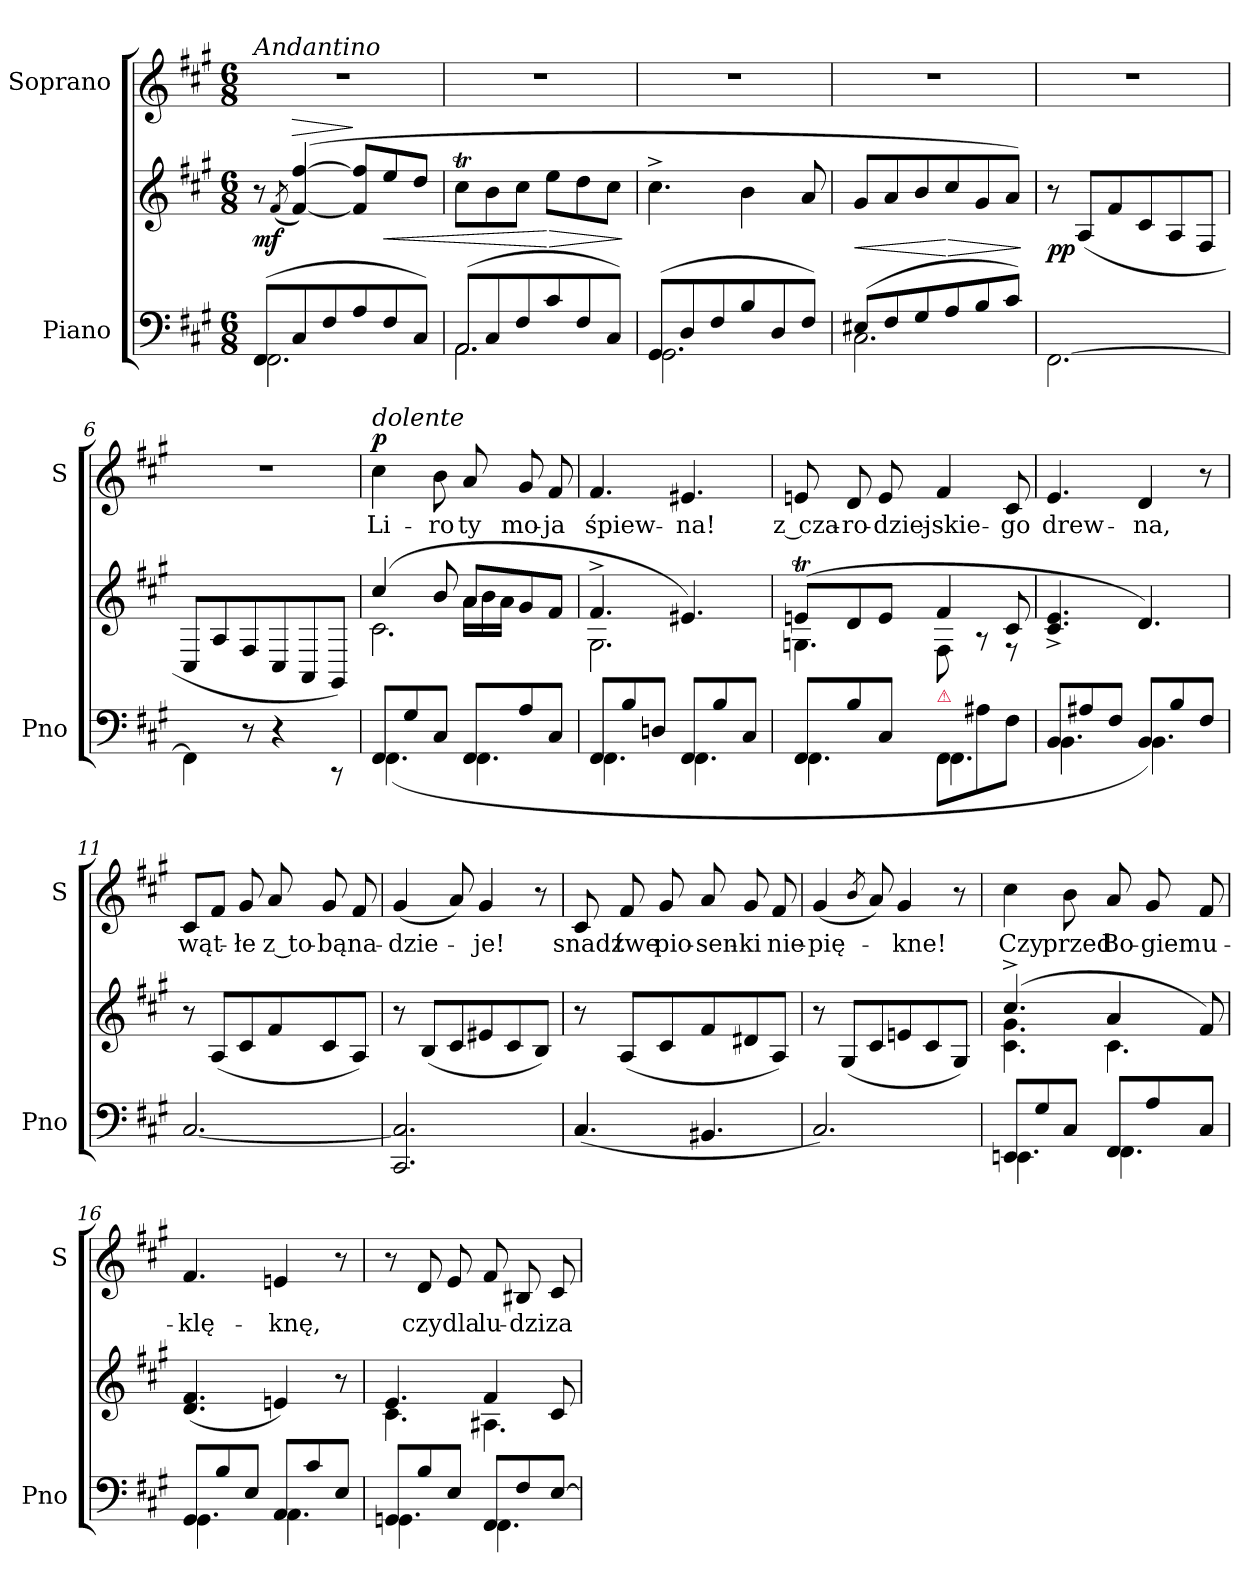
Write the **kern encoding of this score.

**kern	**kern	**dynam	**kern	**text	**dynam
*part2	*part2	*part2	*part1	*part1	*part1
*staff3	*staff2	*staff2/3	*staff1	*staff1	*staff1
*I"Piano	*	*	*I"Soprano	*	*
*I'Pno	*	*	*I'S	*	*
*clefF4	*clefG2	*	*clefG2	*	*
*k[f#c#g#]	*k[f#c#g#]	*	*k[f#c#g#]	*	*
*f#:	*f#:	*	*f#:	*	*
*M6/8	*M6/8	*	*M6/8	*	*
=1	=1	=1	=1	=1	=1
!	!	!	!LO:TX:a:i:t=Andantino	!	!
!LO:N:vis=2.	!	!LO:DY:b	!	!	!
*^	*	*	*	*	*
(<8FF#/	2.FF#\	8r	mf	2.r	.	.
.	.	(8qf#/	.	.	.	.
!	!	!	!LO:HP:a	!	!	!
8C#/	.	(>[4f#/ [4ff#/)	>	.	.	.
8F#/	.	.	.	.	.	.
8A/	.	8f#]/ 8ff#]/L	]	.	.	.
8F#/	.	8ee/	<	.	.	.
8C#/J)	.	8dd/J	.	.	.	.
=2	=2	=2	=2	=2	=2	=2
!LO:N:vis=2.	!	!	!	!	!	!
(<8AA/	2.AA\	8cc#t\L	.	2.r	.	.
8C#/	.	8b\	.	.	.	.
8F#/	.	8cc#\J	.	.	.	.
8c#/	.	8ee\L	[ >	.	.	.
8F#/	.	8dd\	.	.	.	.
8C#/J)	.	8cc#\J	.	.	.	.
*v	*v	*	*	*	*	*
.	.	]	.	.	.
=3	=3	=3	=3	=3	=3
!LO:N:vis=2.	!	!	!	!	!
*^	*	*	*	*	*
(<8GG#/	2.GG#\	4.cc#^\	.	2.r	.	.
8D/	.	.	.	.	.	.
8F#/	.	.	.	.	.	.
8B/	.	4b\	.	.	.	.
8D/	.	.	.	.	.	.
8F#/J)	.	8a/	.	.	.	.
=4	=4	=4	=4	=4	=4	=4
(8E#X/L	2.C#\	8g#/L	<	2.r	.	.
8F#/	.	8a/	.	.	.	.
8G#/	.	8b/	.	.	.	.
8A/	.	8cc#/	[ >	.	.	.
8B/	.	8g#/	.	.	.	.
8c#/J)	.	8a/J)	.	.	.	.
*v	*v	*	*	*	*	*
.	.	]	.	.	.
=5	=5	=5	=5	=5	=5
!	!	!LO:DY:b	!	!	!
[2.FF#\	8r	pp	2.r	.	.
.	(8A/L	.	.	.	.
.	8f#/	.	.	.	.
.	8c#/	.	.	.	.
.	8A/	.	.	.	.
.	8F#/J	.	.	.	.
=6	=6	=6	=6	=6	=6
4FF#\]	8C#/L	.	2.r	.	.
.	8A/	.	.	.	.
8r	8F#/	.	.	.	.
4r	8C#/	.	.	.	.
.	8AA/	.	.	.	.
8rCC	8GG#/J)	.	.	.	.
=7	=7	=7	=7	=7	=7
*^	*^	*	*	*	*
*	*	*	*^	*	*	*	*
!	!	!	!	!	!	!LO:TX:a:i:t=dolente	!	!
!	!	!	!	!	!	!	!	!LO:DY:a
8FF#/L	(4.FF#\	(4cc#/	2.c#\	4ryy	.	4cc#\	Li-	p
8G#/	.	.	.	.	.	.	.	.
8C#/J	.	8b/	.	8ryy	.	8b\	-ro	.
*	*	*	*	*Xtuplet	*	*	*	*
8FF#/L	4.FF#\	8a/L	.	24a\LL	.	8a/	ty	.
.	.	.	.	24b\	.	.	.	.
.	.	.	.	24a\JJ	.	.	.	.
8A/	.	8g#/	.	8ryy	.	8g#/	mo-	.
8C#/J	.	8f#/J	.	8ryy	.	8f#/	-ja	.
*	*	*	*v	*v	*	*	*	*
=8	=8	=8	=8	=8	=8	=8	=8
8FF#/L	4.FF#\	4.f#^/	2.G#\	.	4.f#/	śpiew-	.
8B/	.	.	.	.	.	.	.
8Dn/J	.	.	.	.	.	.	.
8FF#/L	4.FF#\	4.e#X/)	.	.	4.e#X/	-na!	.
8B/	.	.	.	.	.	.	.
8C#/J	.	.	.	.	.	.	.
=9	=9	=9	=9	=9	=9	=9	=9
8FF#/L	4.FF#\	(8enT/L	4.Gn\	.	8en/	z cza-	.
8B/	.	8d/	.	.	8d/	-ro-	.
8C#/J	.	8e/J	.	.	8e/	-dziej-	.
!LO:TX:a:i:color=crimson:t=⚠	!	!	!	!	!	!	!
8FF#/L	4.FF#\	4f#/	8F#\	.	4f#/	-skie-	.
8A#X\	.	.	8r	.	.	.	.
8F#\J	.	8c#/	8r	.	8c#/	-go	.
*	*	*v	*v	*	*	*	*
=10	=10	=10	=10	=10	=10	=10
8BB/L	4.BB\	4.c#^/ 4.e^/	.	4.e/	drew-	.
8A#X/	.	.	.	.	.	.
8F#/J	.	.	.	.	.	.
8BB/L	4.BB\)	4.d/)	.	4d/	-na,	.
8B/	.	.	.	.	.	.
8F#/J	.	.	.	8r	.	.
*v	*v	*	*	*	*	*
=11	=11	=11	=11	=11	=11
[2.C#/	8r	.	8c#/L	wąt-	.
.	(8A/L	.	8f#/J	.	.
.	8c#/	.	8g#/	-łe	.
.	8f#/	.	8a/	z to-	.
.	8c#/	.	8g#/	-bą	.
.	8A/J)	.	8f#/	na-	.
=12	=12	=12	=12	=12	=12
2.CC#/ 2.C#]/	8r	.	(4g#/	-dzie-	.
.	(8B/L	.	.	.	.
.	8c#/	.	8a/)	.	.
.	8e#X/	.	4g#/	-je!	.
.	8c#/	.	.	.	.
.	8B/J)	.	8r	.	.
=13	=13	=13	=13	=13	=13
(4.C#/	8r	.	8c#/	snadź	.
.	(8A/L	.	8f#/	twe	.
.	8c#/	.	8g#/	pio-	.
4.BB#X/	8f#/	.	8a/	-sen-	.
.	8d#X/	.	8g#/	-ki	.
.	8A/J)	.	8f#/	nie-	.
=14	=14	=14	=14	=14	=14
2.C#/)	8r	.	(4g#/	-pię-	.
.	(8G#/L	.	.	.	.
.	.	.	8qb/	.	.
.	8c#/	.	8a/)	.	.
.	8en/	.	4g#/	-kne!	.
.	8c#/	.	.	.	.
.	8G#/J)	.	8r	.	.
=15	=15	=15	=15	=15	=15
*^	*^	*	*	*	*
8EEn/L	4.EE\	(4.cc#^/	4.c#\ 4.g#\	.	4cc#\	Czy	.
8G#/	.	.	.	.	.	.	.
8C#/J	.	.	.	.	8b\	przed	.
8FF#/L	4.FF#\	4a/	4.c#\	.	8a/	Bo-	.
8A/	.	.	.	.	8g#/	-giem	.
8C#/J	.	8f#/)	.	.	8f#/	u-	.
*	*	*v	*v	*	*	*	*
=16	=16	=16	=16	=16	=16	=16
8GG#/L	4.GG#\	(>4.d/ 4.f#/	.	4.f#/	-klę-	.
8B/	.	.	.	.	.	.
8E/J	.	.	.	.	.	.
8AA/L	4.AA\	4en/)	.	4en/	-knę,	.
8c#/	.	.	.	.	.	.
8E/J	.	8r	.	8r	.	.
=17	=17	=17	=17	=17	=17	=17
*	*	*^	*	*	*	*
8GGn/L	4.GG\	4.e/	4.c#\	.	8r	.	.
8B/	.	.	.	.	8d/	czy	.
8E/J	.	.	.	.	8e/	dla	.
8FF#/L	4.FF#\	4f#/	4.A#X\	.	8f#/	lu-	.
8F#/	.	.	.	.	8B#X/	-dzi	.
[8E/J	.	8c#/	.	.	8c#/	za	.
*v	*v	*	*	*	*	*	*
*	*v	*v	*	*	*	*
=	=	=	=	=	=
*-	*-	*-	*-	*-	*-
